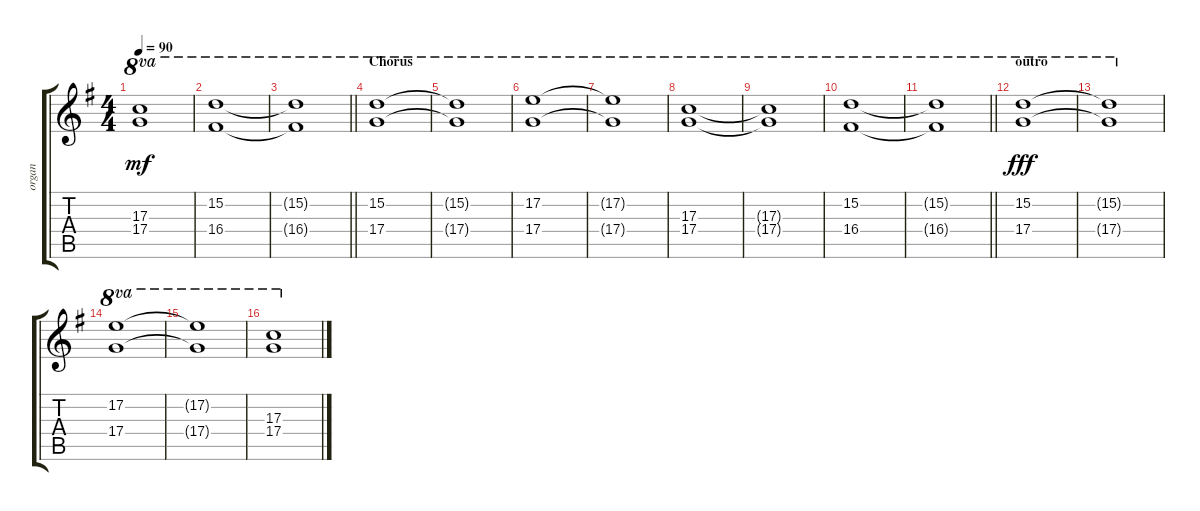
\track ("organ" "organ") {instrument rockorgan}
\staff {score tabs}
\tuning (E5 B4 G4 D4 A3 E3) {hide}
\ts (4 4)
\tempo 90
\clef g2
\ks g
(17.3{t} 17.4{t}).1{ot 8va dy mf} |
(15.2 16.4).1{ot 8va} |
\barLineRight lightlight
(15.2{t} 16.4{t}).1{ot 8va} |
\section ("" "Chorus")
(15.2 17.4).1{ot 8va} |
(15.2{t} 17.4{t}).1{ot 8va} |
(17.2 17.4).1{ot 8va} |
(17.2{t} 17.4{t}).1{ot 8va} |
(17.3 17.4).1{ot 8va} |
(17.3{t} 17.4{t}).1{ot 8va} |
(15.2 16.4).1{ot 8va} |
\barLineRight lightlight
(15.2{t} 16.4{t}).1{ot 8va} |
\section ("" "outro")
(15.2 17.4).1{ot 8va dy fff} |
(15.2{t} 17.4{t}).1{ot 8va} |
(17.2 17.4).1{ot 8va} |
(17.2{t} 17.4{t}).1{ot 8va} |
(17.3 17.4).1{ot 8va}
